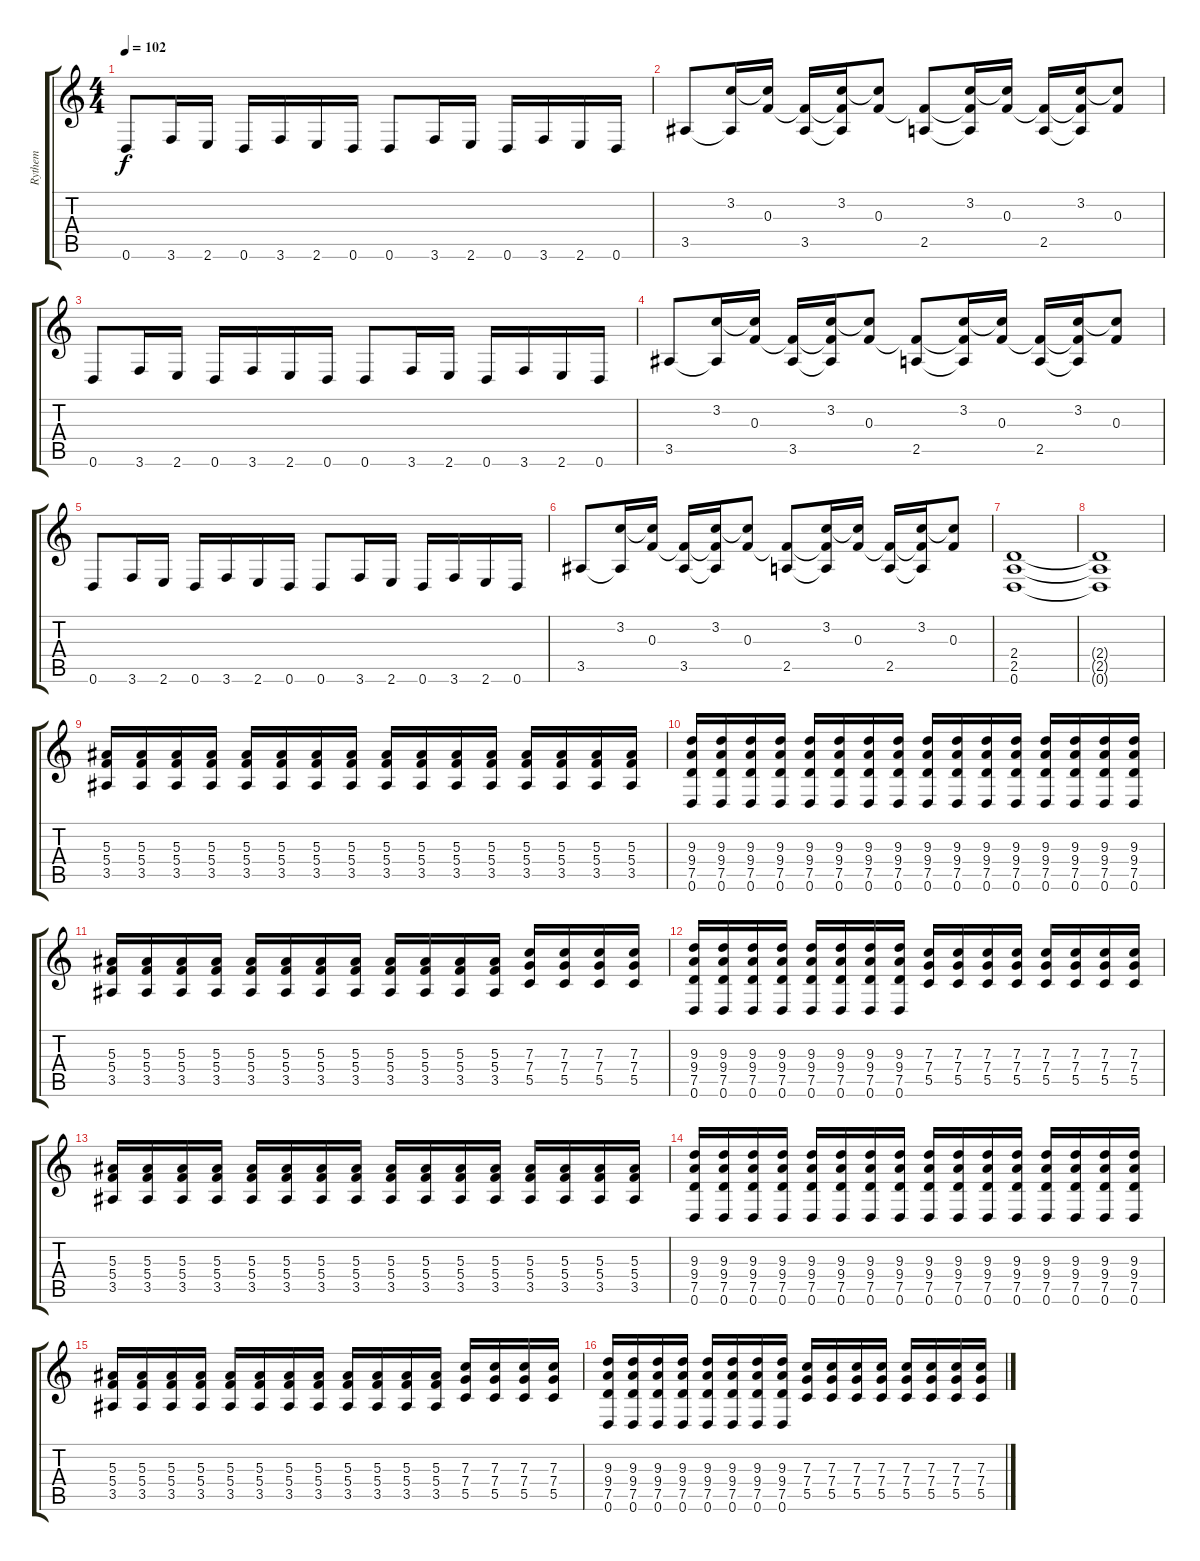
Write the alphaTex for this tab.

\track ("Rythem" "Rythem") {instrument distortionguitar}
\staff {score tabs}
\tuning (D4 A3 F3 C3 G2 D2) {hide}
\ts (4 4)
\tempo 102
\clef g2
\ks c
0.6.8{dy f} 3.6.16 2.6.16 0.6.16 3.6.16 2.6.16 0.6.16 0.6.8 3.6.16 2.6.16 0.6.16 3.6.16 2.6.16 0.6.16 |
3.5.8 (3.2 3.5{t}).16 (3.2{t} 0.3).16 (0.3{t} 3.5).16 (3.2 0.3{t} 3.5{t}).16 (3.2{t} 0.3).8 (0.3{t} 2.5).8 (3.2 0.3{t} 2.5{t}).16 (3.2{t} 0.3).16 (0.3{t} 2.5).16 (3.2 0.3{t} 2.5{t}).16 (3.2{t} 0.3).8 |
0.6.8 3.6.16 2.6.16 0.6.16 3.6.16 2.6.16 0.6.16 0.6.8 3.6.16 2.6.16 0.6.16 3.6.16 2.6.16 0.6.16 |
3.5.8 (3.2 3.5{t}).16 (3.2{t} 0.3).16 (0.3{t} 3.5).16 (3.2 0.3{t} 3.5{t}).16 (3.2{t} 0.3).8 (0.3{t} 2.5).8 (3.2 0.3{t} 2.5{t}).16 (3.2{t} 0.3).16 (0.3{t} 2.5).16 (3.2 0.3{t} 2.5{t}).16 (3.2{t} 0.3).8 |
0.6.8 3.6.16 2.6.16 0.6.16 3.6.16 2.6.16 0.6.16 0.6.8 3.6.16 2.6.16 0.6.16 3.6.16 2.6.16 0.6.16 |
3.5.8 (3.2 3.5{t}).16 (3.2{t} 0.3).16 (0.3{t} 3.5).16 (3.2 0.3{t} 3.5{t}).16 (3.2{t} 0.3).8 (0.3{t} 2.5).8 (3.2 0.3{t} 2.5{t}).16 (3.2{t} 0.3).16 (0.3{t} 2.5).16 (3.2 0.3{t} 2.5{t}).16 (3.2{t} 0.3).8 |
(2.4 2.5 0.6).1 |
(2.4{t} 2.5{t} 0.6{t}).1 |
(5.3 5.4 3.5).16 (5.3 5.4 3.5).16 (5.3 5.4 3.5).16 (5.3 5.4 3.5).16 (5.3 5.4 3.5).16 (5.3 5.4 3.5).16 (5.3 5.4 3.5).16 (5.3 5.4 3.5).16 (5.3 5.4 3.5).16 (5.3 5.4 3.5).16 (5.3 5.4 3.5).16 (5.3 5.4 3.5).16 (5.3 5.4 3.5).16 (5.3 5.4 3.5).16 (5.3 5.4 3.5).16 (5.3 5.4 3.5).16 |
(9.3 9.4 7.5 0.6).16 (9.3 9.4 7.5 0.6).16 (9.3 9.4 7.5 0.6).16 (9.3 9.4 7.5 0.6).16 (9.3 9.4 7.5 0.6).16 (9.3 9.4 7.5 0.6).16 (9.3 9.4 7.5 0.6).16 (9.3 9.4 7.5 0.6).16 (9.3 9.4 7.5 0.6).16 (9.3 9.4 7.5 0.6).16 (9.3 9.4 7.5 0.6).16 (9.3 9.4 7.5 0.6).16 (9.3 9.4 7.5 0.6).16 (9.3 9.4 7.5 0.6).16 (9.3 9.4 7.5 0.6).16 (9.3 9.4 7.5 0.6).16 |
(5.3 5.4 3.5).16 (5.3 5.4 3.5).16 (5.3 5.4 3.5).16 (5.3 5.4 3.5).16 (5.3 5.4 3.5).16 (5.3 5.4 3.5).16 (5.3 5.4 3.5).16 (5.3 5.4 3.5).16 (5.3 5.4 3.5).16 (5.3 5.4 3.5).16 (5.3 5.4 3.5).16 (5.3 5.4 3.5).16 (7.3 7.4 5.5).16 (7.3 7.4 5.5).16 (7.3 7.4 5.5).16 (7.3 7.4 5.5).16 |
(9.3 9.4 7.5 0.6).16 (9.3 9.4 7.5 0.6).16 (9.3 9.4 7.5 0.6).16 (9.3 9.4 7.5 0.6).16 (9.3 9.4 7.5 0.6).16 (9.3 9.4 7.5 0.6).16 (9.3 9.4 7.5 0.6).16 (9.3 9.4 7.5 0.6).16 (7.3 7.4 5.5).16 (7.3 7.4 5.5).16 (7.3 7.4 5.5).16 (7.3 7.4 5.5).16 (7.3 7.4 5.5).16 (7.3 7.4 5.5).16 (7.3 7.4 5.5).16 (7.3 7.4 5.5).16 |
(5.3 5.4 3.5).16 (5.3 5.4 3.5).16 (5.3 5.4 3.5).16 (5.3 5.4 3.5).16 (5.3 5.4 3.5).16 (5.3 5.4 3.5).16 (5.3 5.4 3.5).16 (5.3 5.4 3.5).16 (5.3 5.4 3.5).16 (5.3 5.4 3.5).16 (5.3 5.4 3.5).16 (5.3 5.4 3.5).16 (5.3 5.4 3.5).16 (5.3 5.4 3.5).16 (5.3 5.4 3.5).16 (5.3 5.4 3.5).16 |
(9.3 9.4 7.5 0.6).16 (9.3 9.4 7.5 0.6).16 (9.3 9.4 7.5 0.6).16 (9.3 9.4 7.5 0.6).16 (9.3 9.4 7.5 0.6).16 (9.3 9.4 7.5 0.6).16 (9.3 9.4 7.5 0.6).16 (9.3 9.4 7.5 0.6).16 (9.3 9.4 7.5 0.6).16 (9.3 9.4 7.5 0.6).16 (9.3 9.4 7.5 0.6).16 (9.3 9.4 7.5 0.6).16 (9.3 9.4 7.5 0.6).16 (9.3 9.4 7.5 0.6).16 (9.3 9.4 7.5 0.6).16 (9.3 9.4 7.5 0.6).16 |
(5.3 5.4 3.5).16 (5.3 5.4 3.5).16 (5.3 5.4 3.5).16 (5.3 5.4 3.5).16 (5.3 5.4 3.5).16 (5.3 5.4 3.5).16 (5.3 5.4 3.5).16 (5.3 5.4 3.5).16 (5.3 5.4 3.5).16 (5.3 5.4 3.5).16 (5.3 5.4 3.5).16 (5.3 5.4 3.5).16 (7.3 7.4 5.5).16 (7.3 7.4 5.5).16 (7.3 7.4 5.5).16 (7.3 7.4 5.5).16 |
(9.3 9.4 7.5 0.6).16 (9.3 9.4 7.5 0.6).16 (9.3 9.4 7.5 0.6).16 (9.3 9.4 7.5 0.6).16 (9.3 9.4 7.5 0.6).16 (9.3 9.4 7.5 0.6).16 (9.3 9.4 7.5 0.6).16 (9.3 9.4 7.5 0.6).16 (7.3 7.4 5.5).16 (7.3 7.4 5.5).16 (7.3 7.4 5.5).16 (7.3 7.4 5.5).16 (7.3 7.4 5.5).16 (7.3 7.4 5.5).16 (7.3 7.4 5.5).16 (7.3 7.4 5.5).16
